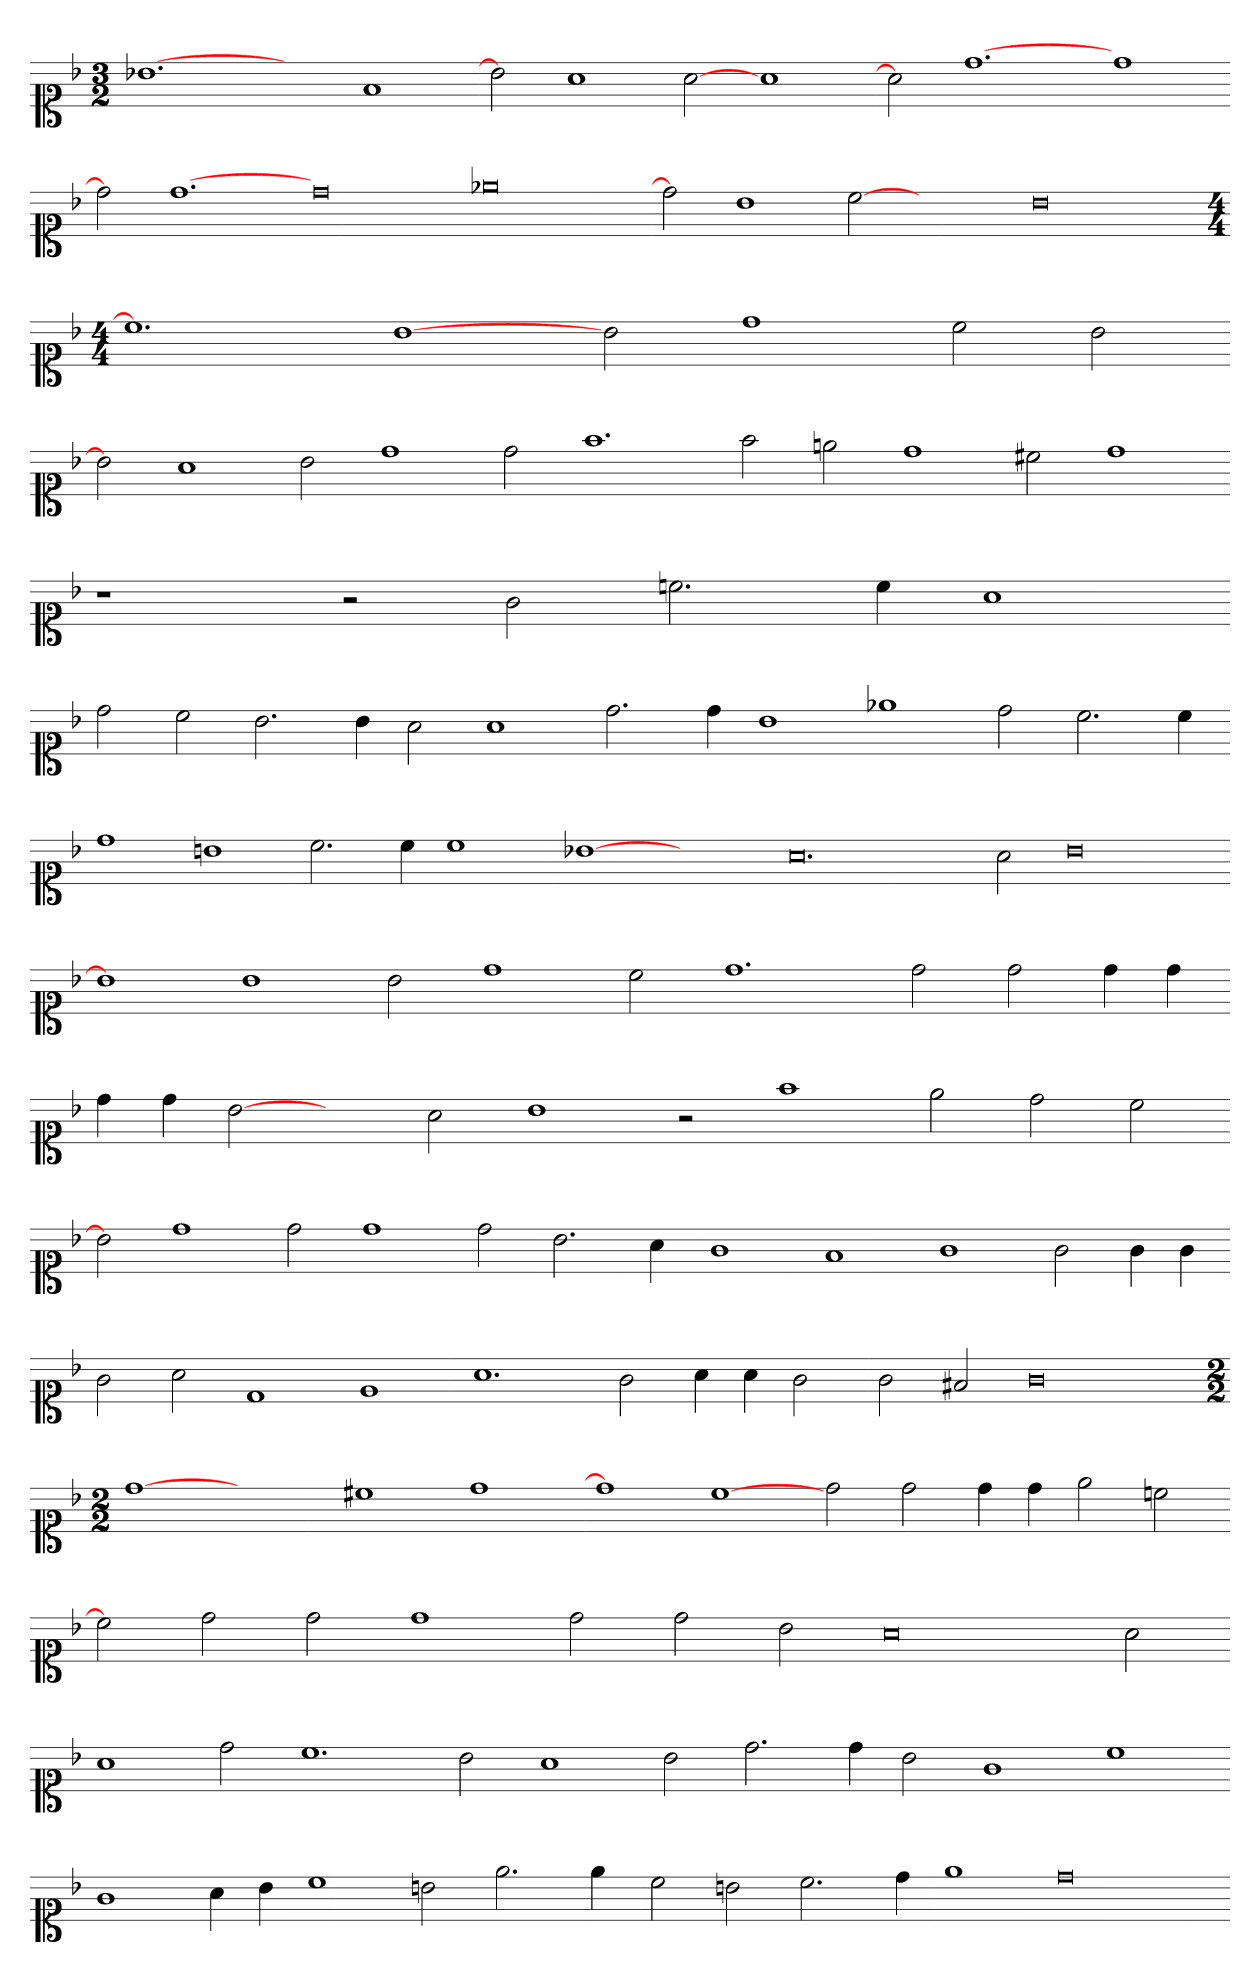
**kern
*part1
*staff1
*clefC1
*k[b-]
*M3/2
=
[1.b-X
2ryy
1f
=-
2b-]
1a
[2a
1a
=-
2a]
[1.dd
1dd
=-
2dd]
[1.dd
0dd
0ee-
=-
2dd]
1b-
[2cc
1ryy
0b-
=-
*M4/4
1.cc]
[1b-
2b-
1dd
2cc
2b-
=-
2b-]
1a
2b-
1dd
2dd
1.ff
2ff
2een
1dd
2cc#X
1dd
=-
1r
2r
2g
2.ccn
4cc
1a
=-
2dd
2cc
2.b-
4b-
2a
1a
2.dd
4dd
1b-
1ee-X
2dd
2.cc
4cc
=-
1dd
1bn
2.cc
4cc
1cc
=-
[1b-X
1ryy
0.a
2a
0b-
=-
1b-]
1b-
2b-
1dd
2cc
1.dd
2dd
2dd
4dd
4dd
=-
4dd
4dd
[2b-
2ryy
2a
1b-
2r
1ff
2ee-
2dd
2cc
=-
2b-]
1dd
2dd
1dd
2dd
2.b-
4a
=-
1g
1f
1g
2g
4g
4g
=-
2g
2a
1d
1e
1.a
2g
4a
4a
2g
=-
2g
2f#X
0g
=-
*M2/2
[1dd
1ryy
1cc#X
1dd
=-
1dd]
[1cc#
2dd
2dd
4dd
4dd
2ee-
2ccn
=-
2cc#]
2dd
2dd
1dd
2dd
2dd
2b-
0a
2a
=-
1a
2dd
1.cc
2b-
1a
2b-
2.dd
4dd
2b-
1g
1cc
=-
1g
4a
4b-
1cc
2bn
2.ee-
4ee-
=-
2cc
2bn
2.cc
4dd
1ee-
0dd
=-
*-
